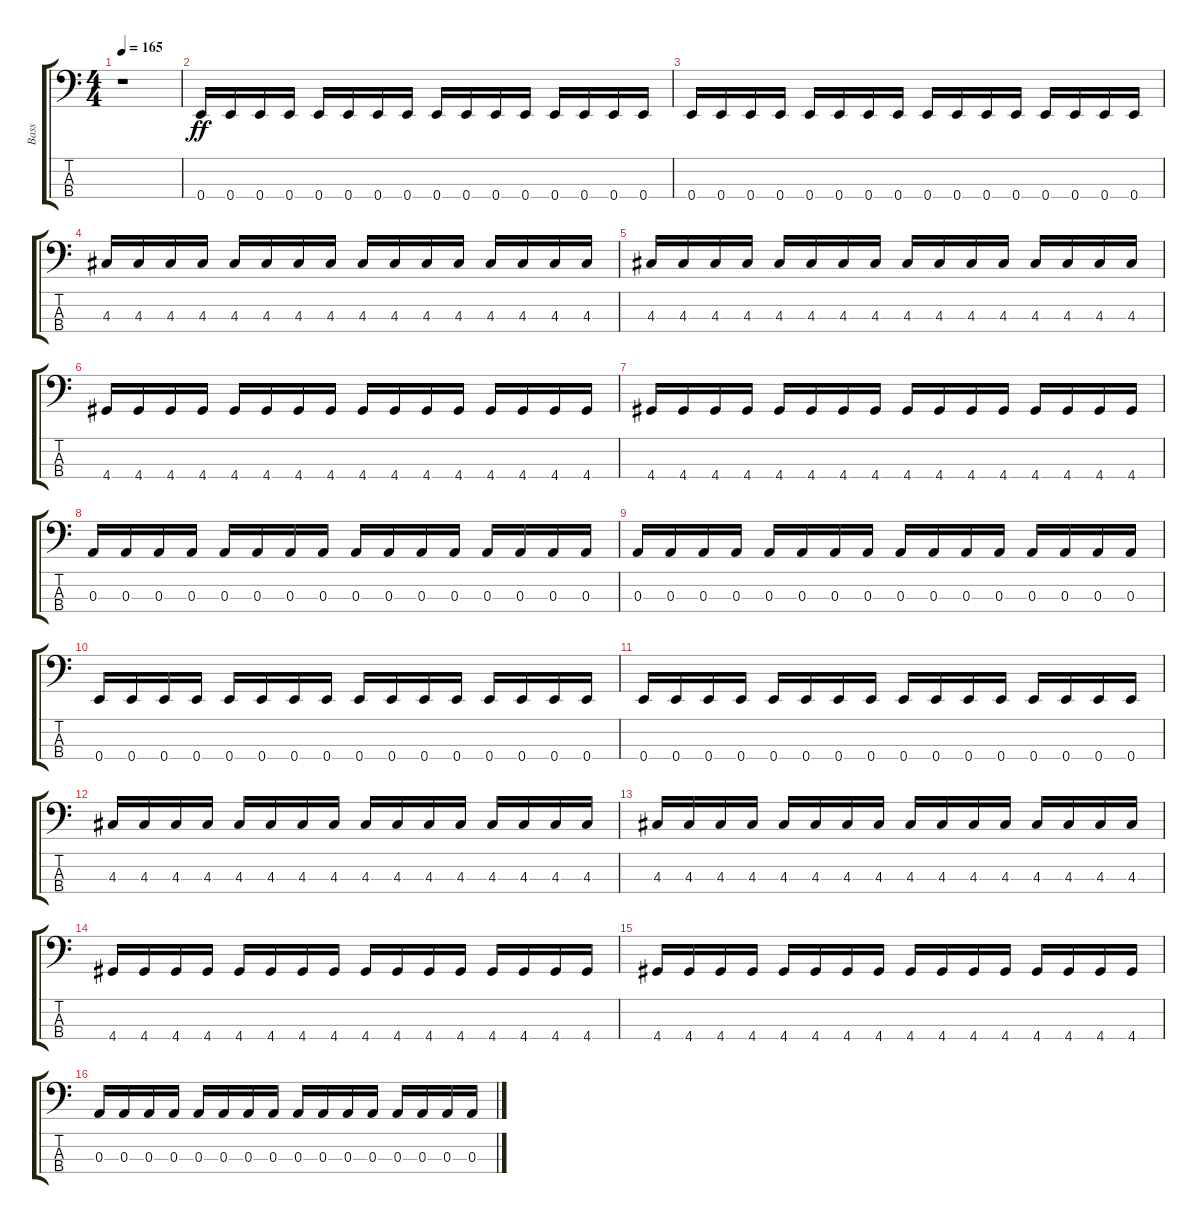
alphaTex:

\track ("Bass" "Bass") {instrument electricbassfinger}
\staff {score tabs}
\tuning (G2 D2 A1 E1) {hide}
\ts (4 4)
\tempo 165
\clef f4
\ks c
r.1{dy ff instrument electricbassfinger} |
0.4.16 0.4.16 0.4.16 0.4.16 0.4.16 0.4.16 0.4.16 0.4.16 0.4.16 0.4.16 0.4.16 0.4.16 0.4.16 0.4.16 0.4.16 0.4.16 |
0.4.16 0.4.16 0.4.16 0.4.16 0.4.16 0.4.16 0.4.16 0.4.16 0.4.16 0.4.16 0.4.16 0.4.16 0.4.16 0.4.16 0.4.16 0.4.16 |
4.3.16 4.3.16 4.3.16 4.3.16 4.3.16 4.3.16 4.3.16 4.3.16 4.3.16 4.3.16 4.3.16 4.3.16 4.3.16 4.3.16 4.3.16 4.3.16 |
4.3.16 4.3.16 4.3.16 4.3.16 4.3.16 4.3.16 4.3.16 4.3.16 4.3.16 4.3.16 4.3.16 4.3.16 4.3.16 4.3.16 4.3.16 4.3.16 |
4.4.16 4.4.16 4.4.16 4.4.16 4.4.16 4.4.16 4.4.16 4.4.16 4.4.16 4.4.16 4.4.16 4.4.16 4.4.16 4.4.16 4.4.16 4.4.16 |
4.4.16 4.4.16 4.4.16 4.4.16 4.4.16 4.4.16 4.4.16 4.4.16 4.4.16 4.4.16 4.4.16 4.4.16 4.4.16 4.4.16 4.4.16 4.4.16 |
0.3.16 0.3.16 0.3.16 0.3.16 0.3.16 0.3.16 0.3.16 0.3.16 0.3.16 0.3.16 0.3.16 0.3.16 0.3.16 0.3.16 0.3.16 0.3.16 |
0.3.16 0.3.16 0.3.16 0.3.16 0.3.16 0.3.16 0.3.16 0.3.16 0.3.16 0.3.16 0.3.16 0.3.16 0.3.16 0.3.16 0.3.16 0.3.16 |
0.4.16 0.4.16 0.4.16 0.4.16 0.4.16 0.4.16 0.4.16 0.4.16 0.4.16 0.4.16 0.4.16 0.4.16 0.4.16 0.4.16 0.4.16 0.4.16 |
0.4.16 0.4.16 0.4.16 0.4.16 0.4.16 0.4.16 0.4.16 0.4.16 0.4.16 0.4.16 0.4.16 0.4.16 0.4.16 0.4.16 0.4.16 0.4.16 |
4.3.16 4.3.16 4.3.16 4.3.16 4.3.16 4.3.16 4.3.16 4.3.16 4.3.16 4.3.16 4.3.16 4.3.16 4.3.16 4.3.16 4.3.16 4.3.16 |
4.3.16 4.3.16 4.3.16 4.3.16 4.3.16 4.3.16 4.3.16 4.3.16 4.3.16 4.3.16 4.3.16 4.3.16 4.3.16 4.3.16 4.3.16 4.3.16 |
4.4.16 4.4.16 4.4.16 4.4.16 4.4.16 4.4.16 4.4.16 4.4.16 4.4.16 4.4.16 4.4.16 4.4.16 4.4.16 4.4.16 4.4.16 4.4.16 |
4.4.16 4.4.16 4.4.16 4.4.16 4.4.16 4.4.16 4.4.16 4.4.16 4.4.16 4.4.16 4.4.16 4.4.16 4.4.16 4.4.16 4.4.16 4.4.16 |
0.3.16 0.3.16 0.3.16 0.3.16 0.3.16 0.3.16 0.3.16 0.3.16 0.3.16 0.3.16 0.3.16 0.3.16 0.3.16 0.3.16 0.3.16 0.3.16
